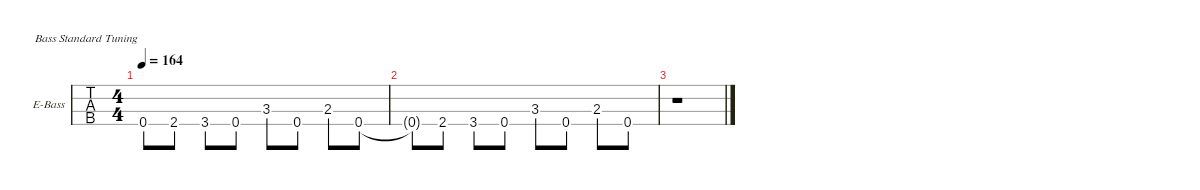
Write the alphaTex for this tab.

\defaultSystemsLayout 4
\hideDynamics
\bracketExtendMode groupsimilarinstruments
\firstSystemTrackNameOrientation horizontal
\otherSystemsTrackNameOrientation horizontal
\track ("Electric Bass" "E-Bass") {multiBarRest instrument electricbassfinger}
\staff {tabs}
\tuning (G2 D2 A1 E1)
\ts (4 4)
\tempo 164
\clef f4
\ks eminor
0.4{t}.8{dy ff} 2.4.8 3.4.8 0.4.8 3.3.8 0.4.8 2.3.8 0.4.8 |
0.4{t}.8 2.4.8 3.4.8 0.4.8 3.3.8 0.4.8 2.3.8 0.4.8 |
r.1
